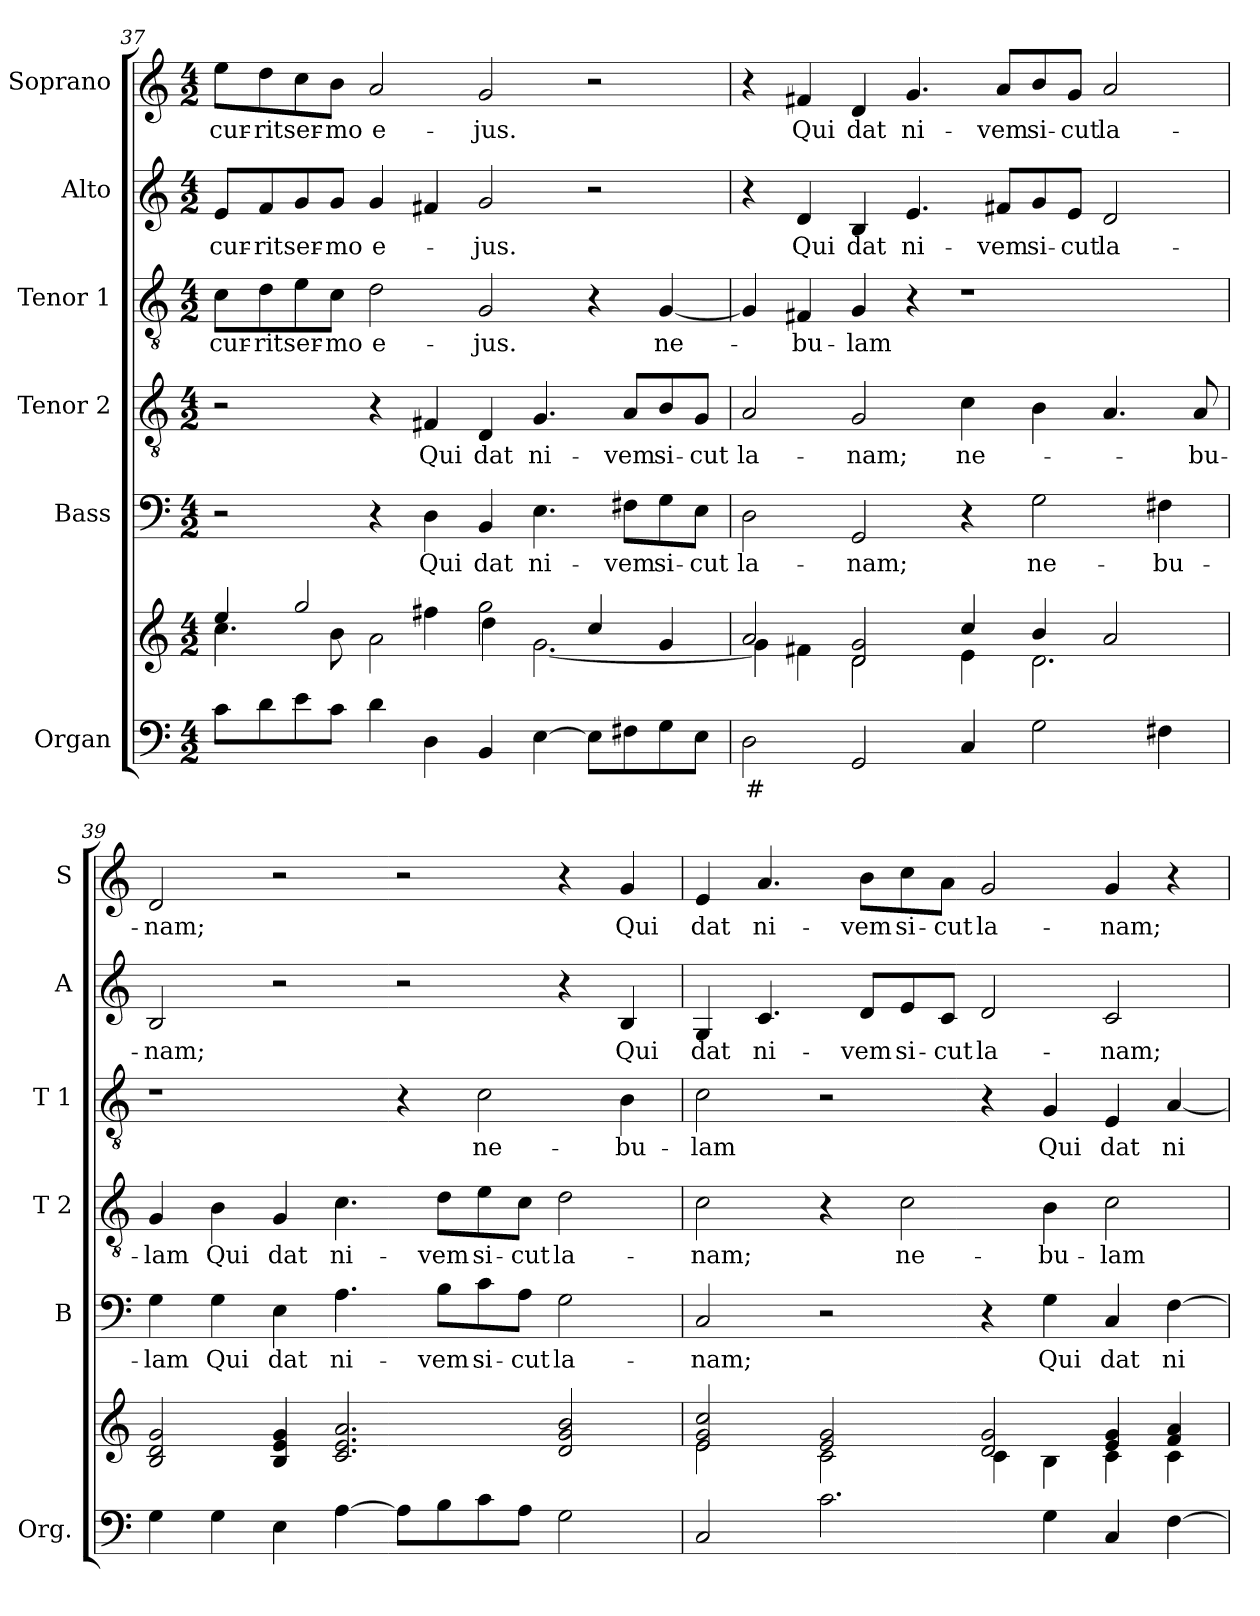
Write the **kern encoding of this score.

**kern	**text	**kern	**kern	**text	**kern	**text	**kern	**text	**kern	**text	**kern	**text
*part6	*part6	*part6	*part5	*part5	*part4	*part4	*part3	*part3	*part2	*part2	*part1	*part1
*staff7	*staff7	*staff6	*staff5	*staff5	*staff4	*staff4	*staff3	*staff3	*staff2	*staff2	*staff1	*staff1
*I"Organ	*	*	*I"Bass	*	*I"Tenor 2	*	*I"Tenor 1	*	*I"Alto	*	*I"Soprano	*
*I'Org.	*	*	*I'B	*	*I'T 2	*	*I'T 1	*	*I'A	*	*I'S	*
*clefF4	*	*clefG2	*clefF4	*	*clefGv2	*	*clefGv2	*	*clefG2	*	*clefG2	*
*k[]	*	*k[]	*k[]	*	*k[]	*	*k[]	*	*k[]	*	*k[]	*
*M4/2	*	*M4/2	*M4/2	*	*M4/2	*	*M4/2	*	*M4/2	*	*M4/2	*
=37	=37	=37	=37	=37	=37	=37	=37	=37	=37	=37	=37	=37
*	*	*^	*	*	*	*	*	*	*	*	*	*
!	!	!	!	!	!	!	!	!	!LO:LY:b	!	!LO:LY:b	!	!LO:LY:b
8c\L	.	4ee!/	4.cc!\	2r	.	2r	.	8c\L	cur-	8e/L	cur-	8ee\L	cur-
!	!	!	!	!	!	!	!	!	!LO:LY:b	!	!LO:LY:b	!	!LO:LY:b
8d\	.	.	.	.	.	.	.	8d\	-rit	8f/	-rit	8dd\	-rit
!	!	!	!	!	!	!	!	!	!LO:LY:b	!	!LO:LY:b	!	!LO:LY:b
8e\	.	2gg!/	.	.	.	.	.	8e\	ser-	8g/	ser-	8cc\	ser-
!	!	!	!	!	!	!	!	!	!LO:LY:b	!	!LO:LY:b	!	!LO:LY:b
8c\J	.	.	8b!\	.	.	.	.	8c\J	-mo	8g/J	-mo	8b\J	-mo
!	!	!	!	!	!	!	!	!	!LO:LY:b	!	!LO:LY:b	!	!LO:LY:b
4d\	.	.	2a!\	4r	.	4r	.	2d\	e-	4g/	e-	2a/	e-
!	!	!	!	!	!LO:LY:b	!	!LO:LY:b	!	!	!	!	!	!
4D\	.	4ff#X!\	.	4D\	Qui	4F#X/	Qui	.	.	4f#X/	.	.	.
!	!	!	!	!	!LO:LY:b	!	!LO:LY:b	!	!LO:LY:b	!	!LO:LY:b	!	!LO:LY:b
4BB/	.	2gg!\	4dd!\	4BB/	dat	4D/	dat	2G/	-jus.	2g/	-jus.	2g/	-jus.
!	!	!	!	!	!LO:LY:b	!	!LO:LY:b	!	!	!	!	!	!
[4E\	.	.	[2.g!\	4.E\	ni-	4.G/	ni-	.	.	.	.	.	.
8E\L]	.	4cc!/	.	.	.	.	.	4r	.	2r	.	2r	.
!	!	!	!	!	!LO:LY:b	!	!LO:LY:b	!	!	!	!	!	!
8F#X\	.	.	.	8F#X\L	-vem	8A/L	-vem	.	.	.	.	.	.
!	!	!	!	!	!LO:LY:b	!	!LO:LY:b	!	!LO:LY:b	!	!	!	!
8G\	.	4g!/	.	8G\	si-	8B/	si-	[4G/	ne-	.	.	.	.
!	!	!	!	!	!LO:LY:b	!	!LO:LY:b	!	!	!	!	!	!
8E\J	.	.	.	8E\J	-cut	8G/J	-cut	.	.	.	.	.	.
!!LO:PB:g=z
=38	=38	=38	=38	=38	=38	=38	=38	=38	=38	=38	=38	=38	=38
!	!LO:LY:b	!	!	!	!LO:LY:b	!	!LO:LY:b	!	!	!	!	!	!
2D\	#	2a!/	4g!\]	2D\	la-	2A/	la-	4G/]	.	4r	.	4r	.
!	!	!	!	!	!	!	!	!	!LO:LY:b	!	!LO:LY:b	!	!LO:LY:b
.	.	.	4f#X!\	.	.	.	.	4F#X/	-bu-	4d/	Qui	4f#X/	Qui
!	!	!	!	!	!LO:LY:b	!	!LO:LY:b	!	!LO:LY:b	!	!LO:LY:b	!	!LO:LY:b
2GG/	.	2d!/ 2g!/	2d!\	2GG/	-nam;	2G/	-nam;	4G/	-lam	4B/	dat	4d/	dat
!	!	!	!	!	!	!	!	!	!	!	!LO:LY:b	!	!LO:LY:b
.	.	.	.	.	.	.	.	4r	.	4.e/	ni-	4.g/	ni-
!	!	!	!	!	!	!	!LO:LY:b	!	!	!	!	!	!
4C/	.	4cc!/	4e!\	4r	.	4c\	ne-	1r	.	.	.	.	.
!	!	!	!	!	!	!	!	!	!	!	!LO:LY:b	!	!LO:LY:b
.	.	.	.	.	.	.	.	.	.	8f#X/L	-vem	8a/L	-vem
!	!	!	!	!	!LO:LY:b	!	!	!	!	!	!LO:LY:b	!	!LO:LY:b
2G\	.	4b!/	2.d!\	2G\	ne-	4B\	.	.	.	8g/	si-	8b/	si-
!	!	!	!	!	!	!	!	!	!	!	!LO:LY:b	!	!LO:LY:b
.	.	.	.	.	.	.	.	.	.	8e/J	-cut	8g/J	-cut
!	!	!	!	!	!	!	!	!	!	!	!LO:LY:b	!	!LO:LY:b
.	.	2a!/	.	.	.	4.A/	.	.	.	2d/	la-	2a/	la-
!	!	!	!	!	!LO:LY:b	!	!	!	!	!	!	!	!
4F#X\	.	.	.	4F#X\	-bu-	.	.	.	.	.	.	.	.
!	!	!	!	!	!	!	!LO:LY:b	!	!	!	!	!	!
.	.	.	.	.	.	8A/	-bu-	.	.	.	.	.	.
*	*	*v	*v	*	*	*	*	*	*	*	*	*	*
=39	=39	=39	=39	=39	=39	=39	=39	=39	=39	=39	=39	=39
!	!	!	!	!LO:LY:b	!	!LO:LY:b	!	!	!	!LO:LY:b	!	!LO:LY:b
4G\	.	2B!/ 2d!/ 2g!/	4G\	-lam	4G/	-lam	1r	.	2B/	-nam;	2d/	-nam;
!	!	!	!	!LO:LY:b	!	!LO:LY:b	!	!	!	!	!	!
4G\	.	.	4G\	Qui	4B\	Qui	.	.	.	.	.	.
!	!	!	!	!LO:LY:b	!	!LO:LY:b	!	!	!	!	!	!
4E\	.	4B!/ 4e!/ 4g!/	4E\	dat	4G/	dat	.	.	2r	.	2r	.
!	!	!	!	!LO:LY:b	!	!LO:LY:b	!	!	!	!	!	!
[4A\	.	2.c!/ 2.e!/ 2.a!/	4.A\	ni-	4.c\	ni-	.	.	.	.	.	.
8A\L]	.	.	.	.	.	.	4r	.	2r	.	2r	.
!	!	!	!	!LO:LY:b	!	!LO:LY:b	!	!	!	!	!	!
8B\	.	.	8B\L	-vem	8d\L	-vem	.	.	.	.	.	.
!	!	!	!	!LO:LY:b	!	!LO:LY:b	!	!LO:LY:b	!	!	!	!
8c\	.	.	8c\	si-	8e\	si-	2c\	ne-	.	.	.	.
!	!	!	!	!LO:LY:b	!	!LO:LY:b	!	!	!	!	!	!
8A\J	.	.	8A\J	-cut	8c\J	-cut	.	.	.	.	.	.
!	!	!	!	!LO:LY:b	!	!LO:LY:b	!	!	!	!	!	!
2G\	.	2d!/ 2g!/ 2b!/	2G\	la-	2d\	la-	.	.	4r	.	4r	.
!	!	!	!	!	!	!	!	!LO:LY:b	!	!LO:LY:b	!	!LO:LY:b
.	.	.	.	.	.	.	4B\	-bu-	4B/	Qui	4g/	Qui
=40	=40	=40	=40	=40	=40	=40	=40	=40	=40	=40	=40	=40
*	*	*^	*	*	*	*	*	*	*	*	*	*
!	!	!	!	!	!LO:LY:b	!	!LO:LY:b	!	!LO:LY:b	!	!LO:LY:b	!	!LO:LY:b
2C/	.	2e!/ 2g!/ 2cc!/	2e!\	2C/	-nam;	2c\	-nam;	2c\	-lam	4G/	dat	4e/	dat
!	!	!	!	!	!	!	!	!	!	!	!LO:LY:b	!	!LO:LY:b
.	.	.	.	.	.	.	.	.	.	4.c/	ni-	4.a/	ni-
2.c\	.	2e!/ 2g!/	2c!\	2r	.	4r	.	2r	.	.	.	.	.
!	!	!	!	!	!	!	!	!	!	!	!LO:LY:b	!	!LO:LY:b
.	.	.	.	.	.	.	.	.	.	8d/L	-vem	8b\L	-vem
!	!	!	!	!	!	!	!LO:LY:b	!	!	!	!LO:LY:b	!	!LO:LY:b
.	.	.	.	.	.	2c\	ne-	.	.	8e/	si-	8cc\	si-
!	!	!	!	!	!	!	!	!	!	!	!LO:LY:b	!	!LO:LY:b
.	.	.	.	.	.	.	.	.	.	8c/J	-cut	8a\J	-cut
!	!	!	!	!	!	!	!	!	!	!	!LO:LY:b	!	!LO:LY:b
.	.	2d!/ 2g!/	4c!\	4r	.	.	.	4r	.	2d/	la-	2g/	la-
!	!	!	!	!	!LO:LY:b	!	!LO:LY:b	!	!LO:LY:b	!	!	!	!
4G\	.	.	4B!\	4G\	Qui	4B\	-bu-	4G/	Qui	.	.	.	.
!	!	!	!	!	!LO:LY:b	!	!LO:LY:b	!	!LO:LY:b	!	!LO:LY:b	!	!LO:LY:b
4C/	.	4e!/ 4g!/	4c!\	4C/	dat	2c\	-lam	4E/	dat	2c/	-nam;	4g/	-nam;
!	!	!	!	!	!LO:LY:b	!	!	!	!LO:LY:b	!	!	!	!
[4F\	.	4f!/ 4a!/	4c!\	[4F\	ni-	.	.	[4A/	ni-	.	.	4r	.
*	*	*v	*v	*	*	*	*	*	*	*	*	*	*
=	=	=	=	=	=	=	=	=	=	=	=	=
*-	*-	*-	*-	*-	*-	*-	*-	*-	*-	*-	*-	*-
